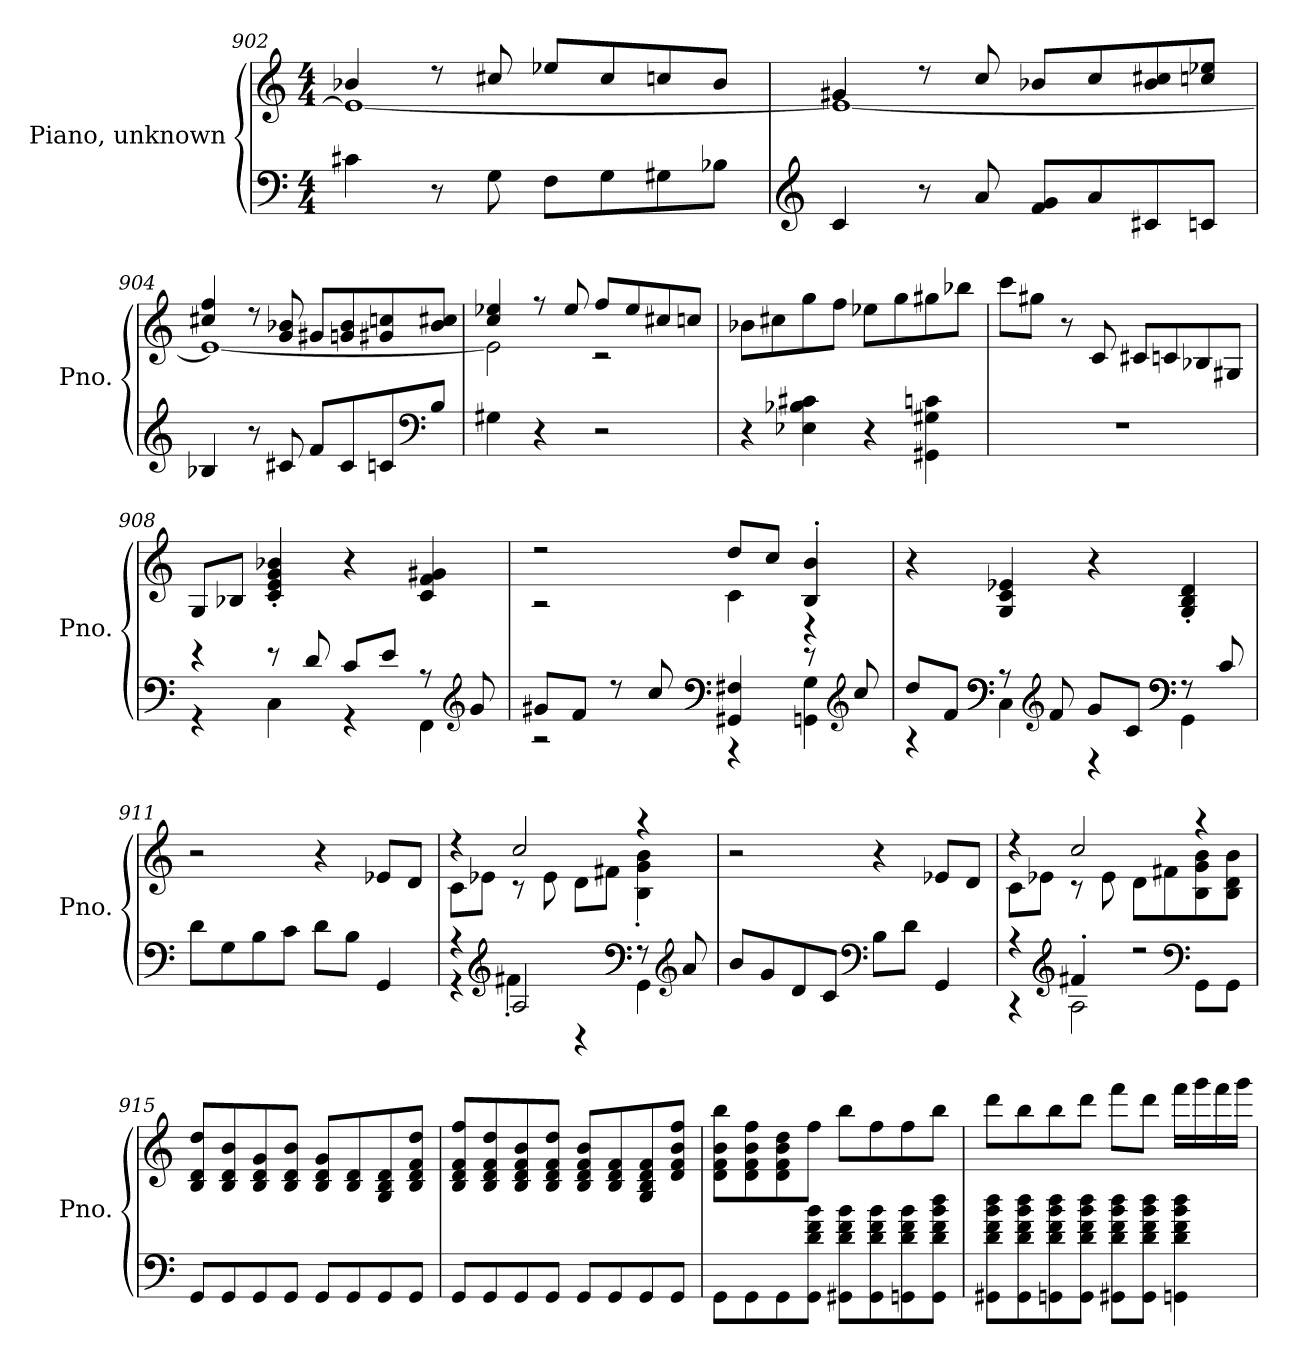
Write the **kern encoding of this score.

**kern	**kern
*part1	*part1
*staff2	*staff1
*I"Piano, unknown	*
*I'Pno.	*
*clefF4	*clefG2
*k[]	*k[]
*M4/4	*M4/4
=902	=902
*	*^
4c#X\	4b-X/	1e-_
8r	8r	.
8G\	8cc#X/	.
8F\L	8ee-X/L	.
8G\	8cc#/	.
8G#X\	8ccn/	.
8B-X\J	8b-/J	.
=903	=903	=903
*clefG2	*	*
4c/	4g#X/	1e-_
8r	8r	.
8a/	8cc/	.
8f/ 8g/L	8b-X/L	.
8a/	8cc/	.
8c#X/	8b-/ 8cc#X/	.
8cn/J	8ccn/ 8ee-X/J	.
!!LO:PB:g=z	!!
=904	=904	=904
4B-X/	4cc#X/ 4ff/	1e-_
8r	8r	.
8c#X/	8g/ 8b-X/	.
8f/L	8g#X/L	.
8c#/	8gn/ 8b-/	.
8cn/	8g#X/ 8ccn/	.
*clefF4	*	*
8B-/J	8b-/ 8cc#X/J	.
=905	=905	=905
4G#X\	4cc/ 4ee-X/	2e-\]
4r	8r	.
.	8ee-/	.
2r	8ff/L	2r
.	8ee-/	.
.	8cc#X/	.
.	8ccn/J	.
*	*v	*v
=906	=906
4r	8b-X\L
.	8cc#X\
4E-X\ 4B-X\ 4c#X\	8gg\
.	8ff\J
4r	8ee-X\L
.	8gg\
4GG#X\ 4G#X\ 4cn\	8gg#X\
.	8bb-X\J
!!LO:LB:g=z
=907	=907
1r	8ccc\L
.	8gg#X\J
.	8r
.	8c/
.	8c#X/L
.	8cn/
.	8B-X/
.	8G#X/J
=908	=908
*^	*
4r	4r	8G/L
.	.	8B-X/J
8r	4C\	4c/' 4e/' 4g/' 4b-X/'
8d/	.	.
8c/L	4r	4r
8e/J	.	.
8r	4FF\	4c/ 4f/ 4g#X/
*clefG2	*	*
8g/	.	.
=909	=909	=909
*	*	*^
8g#X/L	2r	2r	2r
8f/J	.	.	.
8r	.	.	.
8cc/	.	.	.
*clefF4	*	*	*
4GG#X/ 4F#X/	4r	8dd/L	4c\
.	.	8cc/J	.
8r	4GGn\ 4G\	4B/' 4b/'	4r
*clefG2	*	*	*
8cc/	.	.	.
*	*	*v	*v
!!LO:LB:g=z
=910	=910	=910
8dd/L	4r	4r
8f/J	.	.
*clefF4	*	*
8r	4C\	4G/ 4c/ 4e-X/
*clefG2	*	*
8f/	.	.
8g/L	4r	4r
8c/J	.	.
*clefF4	*	*
8r	4GG\	4G/' 4B/' 4d/'
8c/	.	.
*v	*v	*
=911	=911
8d\L	2r
8G\	.
8B\	.
8c\J	.
8d\L	4r
8B\J	.
4GG/	8e-X/L
.	8d/J
=912	=912
*^	*^
4r	4r	4r	8c\L
.	.	.	8e-X\J
*clefG2	*	*	*
2A/	4f#X'\	2cc/	8r
.	.	.	8e-\
.	4r	.	8d\L
.	.	.	8f#X\J
*clefF4	*	*	*
8r	4GG\	4r	4B\' 4g\' 4b\'
*clefG2	*	*	*
8a/	.	.	.
*v	*v	*	*
*	*v	*v
!!LO:LB:g=z
=913	=913
8b/L	2r
8g/	.
8d/	.
8c/J	.
*clefF4	*
8B\L	4r
8d\J	.
4GG/	8e-X/L
.	8d/J
=914	=914
*^	*^
4r	4r	4r	8c\L
.	.	.	8e-X\J
*clefG2	*	*	*
4f#X'/	2A\	2cc/	8r
.	.	.	8e-\
2r	.	.	8d\L
.	.	.	8f#X\
*clefF4	*	*	*
.	8GG\L	4r	8B\ 8g\ 8b\
.	8GG\J	.	8B\ 8d\ 8b\J
*v	*v	*	*
*	*v	*v
=915	=915
8GG/L	8B/ 8d/ 8dd/L
8GG/	8B/ 8d/ 8b/
8GG/	8B/ 8d/ 8g/
8GG/J	8B/ 8d/ 8b/J
8GG/L	8B/ 8d/ 8g/L
8GG/	8B/ 8d/
8GG/	8G/ 8B/ 8d/
8GG/J	8B/ 8d/ 8f/ 8dd/J
=916	=916
8GG/L	8B/ 8d/ 8f/ 8ff/L
8GG/	8B/ 8d/ 8f/ 8dd/
8GG/	8B/ 8d/ 8f/ 8b/
8GG/J	8B/ 8d/ 8f/ 8dd/J
8GG/L	8B/ 8d/ 8f/ 8b/L
8GG/	8B/ 8d/ 8f/
8GG/	8G/ 8B/ 8d/ 8f/
8GG/J	8d/ 8f/ 8b/ 8ff/J
!!LO:LB:g=z
=917	=917
8GG\L	8d\ 8f\ 8b\ 8bb\L
8GG\	8d\ 8f\ 8b\ 8ff\
8GG\	8d\ 8f\ 8b\ 8dd\
8GG\ 8d\ 8f\ 8b\J	8ff\J
8GG#X\ 8d\ 8f\ 8b\L	8bb\L
8GG#\ 8d\ 8f\ 8b\	8ff\
8GGn\ 8d\ 8f\ 8b\	8ff\
8GG\ 8d\ 8f\ 8b\ 8dd\J	8bb\J
=918	=918
8GG#X\ 8d\ 8f\ 8b\ 8dd\L	8ddd\L
8GG#\ 8d\ 8f\ 8b\ 8dd\	8bb\
8GGn\ 8d\ 8f\ 8b\ 8dd\	8bb\
8GG\ 8d\ 8f\ 8b\ 8dd\J	8ddd\J
8GG#X\ 8d\ 8f\ 8b\ 8dd\L	8fff\L
8GG#\ 8d\ 8f\ 8b\ 8dd\J	8ddd\J
4GGn\ 4d\ 4f\ 4b\ 4dd\	16fff\LL
.	16ggg\
.	16fff\
.	16ggg\JJ
=	=
*-	*-
